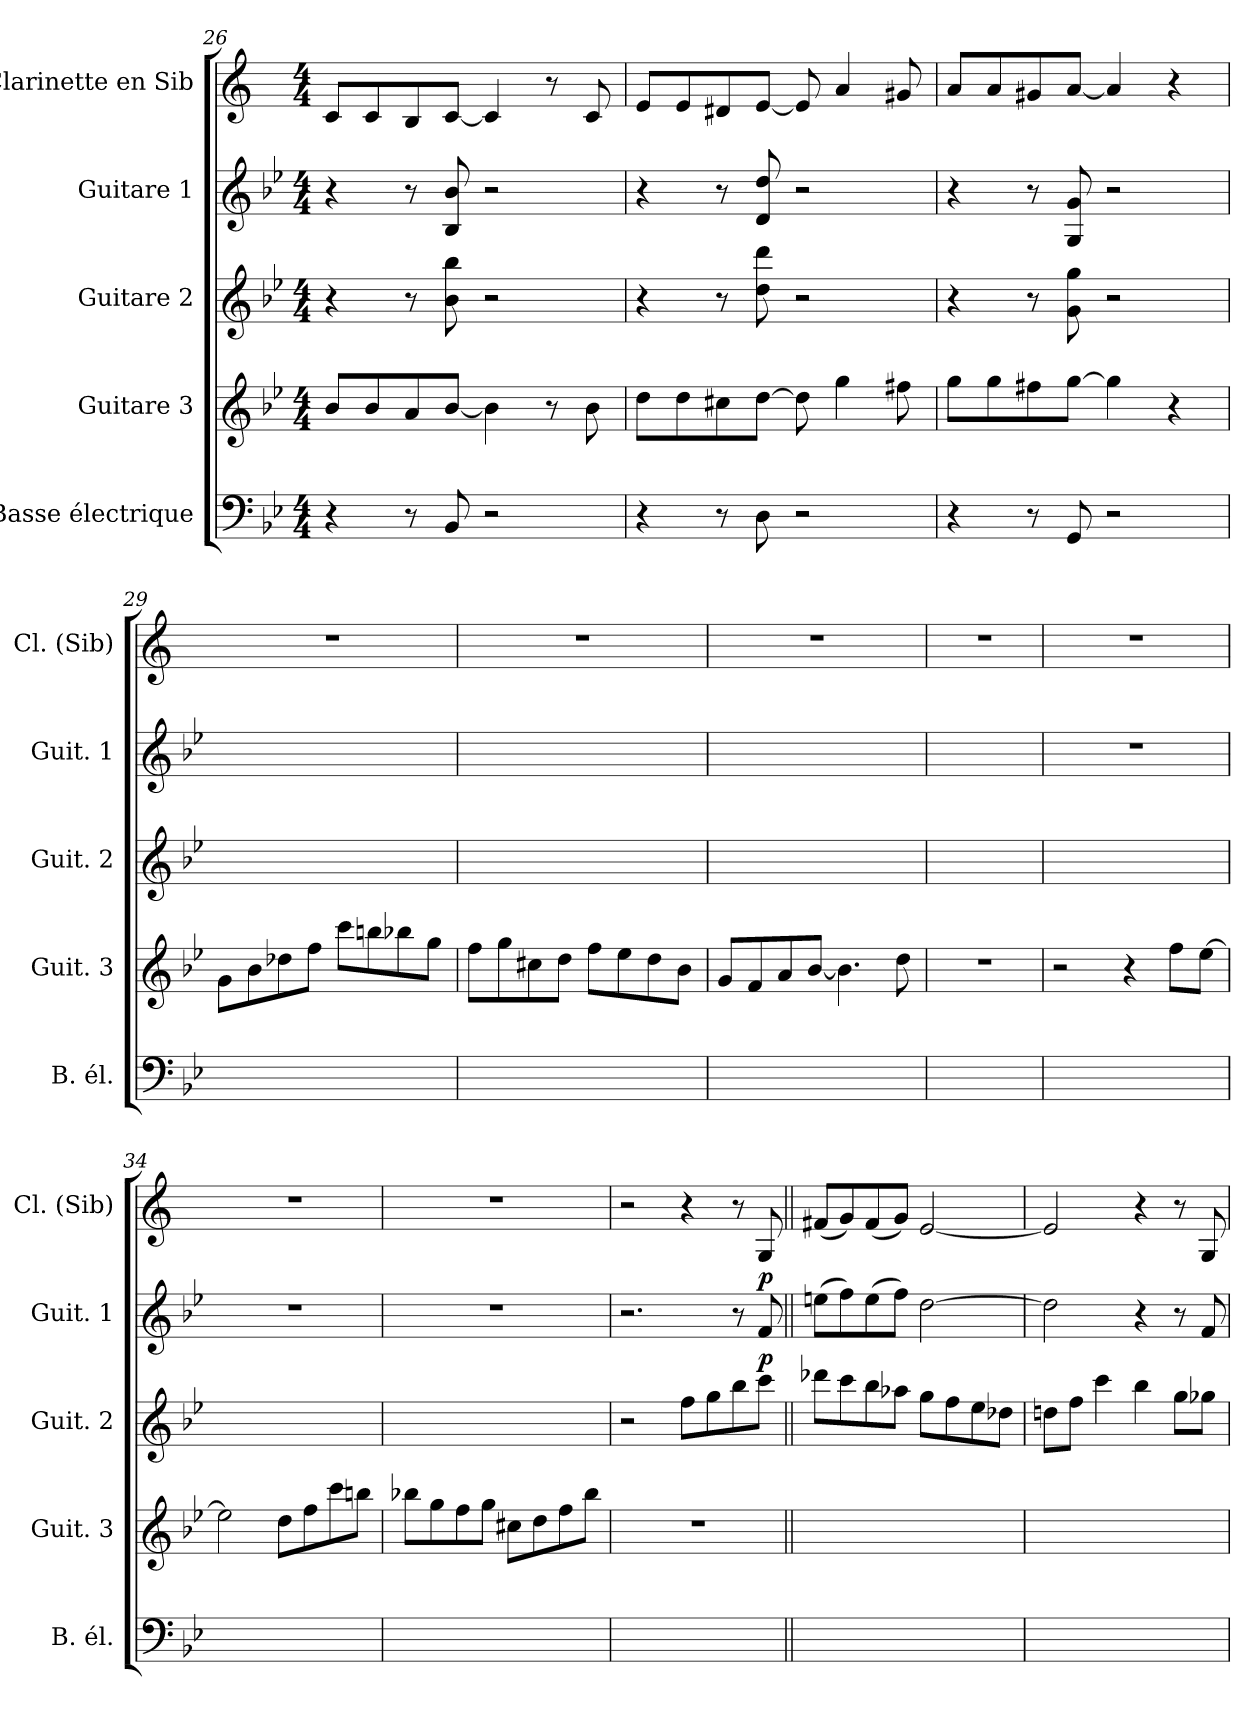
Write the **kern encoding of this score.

**kern	**kern	**kern	**dynam	**kern	**dynam	**kern
*part5	*part4	*part3	*part3	*part2	*part2	*part1
*staff5	*staff4	*staff3	*staff3	*staff2	*staff2	*staff1
*I"Basse électrique	*I"Guitare 3	*I"Guitare 2	*	*I"Guitare 1	*	*I"Clarinette en Sib
*I'B. él.	*I'Guit. 3	*I'Guit. 2	*	*I'Guit. 1	*	*I'Cl. (Sib)
*clefF4	*clefG2	*clefG2	*	*clefG2	*	*clefG2
*ITrd7c12	*ITrd7c12	*ITrd7c12	*	*ITrd7c12	*	*ITrd1c2
*k[b-e-]	*k[b-e-]	*k[b-e-]	*	*k[b-e-]	*	*k[b-e-]
*B-:	*B-:	*B-:	*	*B-:	*	*B-:
*M4/4	*M4/4	*M4/4	*	*M4/4	*	*M4/4
=26	=26	=26	=26	=26	=26	=26
4r	8B-/L	4r	.	4r	.	8B-/L
.	8B-/	.	.	.	.	8B-/
8r	8A/	8r	.	8r	.	8A/
8BBB-/	[8B-/J	8B-\ 8b-\	.	8BB-/ 8B-/	.	[8B-/J
2r	4B-\]	2r	.	2r	.	4B-/]
.	8r	.	.	.	.	8r
.	8B-\	.	.	.	.	8B-/
=27	=27	=27	=27	=27	=27	=27
4r	8d\L	4r	.	4r	.	8d/L
.	8d\	.	.	.	.	8d/
8r	8c#X\	8r	.	8r	.	8c#X/
8DD\	[8d\J	8d\ 8dd\	.	8D/ 8d/	.	[8d/J
2r	8d\]	2r	.	2r	.	8d/]
.	4g\	.	.	.	.	4g/
.	8f#X\	.	.	.	.	8f#X/
=28	=28	=28	=28	=28	=28	=28
4r	8g\L	4r	.	4r	.	8g/L
.	8g\	.	.	.	.	8g/
8r	8f#X\	8r	.	8r	.	8f#X/
8GGG/	[8g\J	8G\ 8g\	.	8GG/ 8G/	.	[8g/J
2r	4g\]	2r	.	2r	.	4g/]
.	4r	.	.	.	.	4r
!!LO:LB:g=z
=29	=29	=29	=29	=29	=29	=29
1Cyy	8G\L	1Cyy	.	1Cyy	.	1r
.	8B-\	.	.	.	.	.
.	8d-X\	.	.	.	.	.
.	8f\J	.	.	.	.	.
.	8cc\L	.	.	.	.	.
.	8bn\	.	.	.	.	.
.	8b-X\	.	.	.	.	.
.	8g\J	.	.	.	.	.
=30	=30	=30	=30	=30	=30	=30
1Cyy	8f\L	1Cyy	.	1Cyy	.	1r
.	8g\	.	.	.	.	.
.	8c#X\	.	.	.	.	.
.	8d\J	.	.	.	.	.
.	8f\L	.	.	.	.	.
.	8e-\	.	.	.	.	.
.	8d\	.	.	.	.	.
.	8B-\J	.	.	.	.	.
=31	=31	=31	=31	=31	=31	=31
1Cyy	8G/L	1Cyy	.	1Cyy	.	1r
.	8F/	.	.	.	.	.
.	8A/	.	.	.	.	.
.	[8B-/J	.	.	.	.	.
.	4.B-\]	.	.	.	.	.
.	8d\	.	.	.	.	.
=32	=32	=32	=32	=32	=32	=32
1Cyy	1r	1Cyy	.	1Cyy	.	1r
!!LO:PB:g=z
=33	=33	=33	=33	=33	=33	=33
1Cyy	2r	1Cyy	.	1r	.	1r
.	4r	.	.	.	.	.
.	8f\L	.	.	.	.	.
.	[8e-\J	.	.	.	.	.
=34	=34	=34	=34	=34	=34	=34
1Cyy	2e-\]	1Cyy	.	1r	.	1r
.	8d\L	.	.	.	.	.
.	8f\	.	.	.	.	.
.	8cc\	.	.	.	.	.
.	8bn\J	.	.	.	.	.
=35	=35	=35	=35	=35	=35	=35
1Cyy	8b-X\L	1Cyy	.	1r	.	1r
.	8g\	.	.	.	.	.
.	8f\	.	.	.	.	.
.	8g\J	.	.	.	.	.
.	8c#X\L	.	.	.	.	.
.	8d\	.	.	.	.	.
.	8f\	.	.	.	.	.
.	8b-\J	.	.	.	.	.
=36	=36	=36	=36	=36	=36	=36
1Cyy	1r	2r	.	2.r	.	2r
.	.	8f\L	.	.	.	4r
.	.	8g\	.	.	.	.
.	.	8b-\	.	8r	.	8r
!	!	!	!LO:DY:a	!	!LO:DY:a	!
.	.	8cc\J	p	8F/	p	8F/
!!LO:LB:g=z
=37||	=37||	=37||	=37||	=37||	=37||	=37||
1Cyy	1Cyy	8dd-X\L	.	(>8en\L	.	(<8en/L
.	.	8cc\	.	8f\)	.	8f/)
.	.	8b-\	.	(>8e\	.	(<8e/
.	.	8a-X\J	.	8f\J)	.	8f/J)
.	.	8g\L	.	[2d\	.	[2d/
.	.	8f\	.	.	.	.
.	.	8e-\	.	.	.	.
.	.	8d-X\J	.	.	.	.
=38	=38	=38	=38	=38	=38	=38
1Cyy	1Cyy	8dn\L	.	2d\]	.	2d/]
.	.	8f\J	.	.	.	.
.	.	4cc\	.	.	.	.
.	.	4b-\	.	4r	.	4r
.	.	8g\L	.	8r	.	8r
.	.	8g-X\J	.	8F/	.	8F/
=	=	=	=	=	=	=
*-	*-	*-	*-	*-	*-	*-
